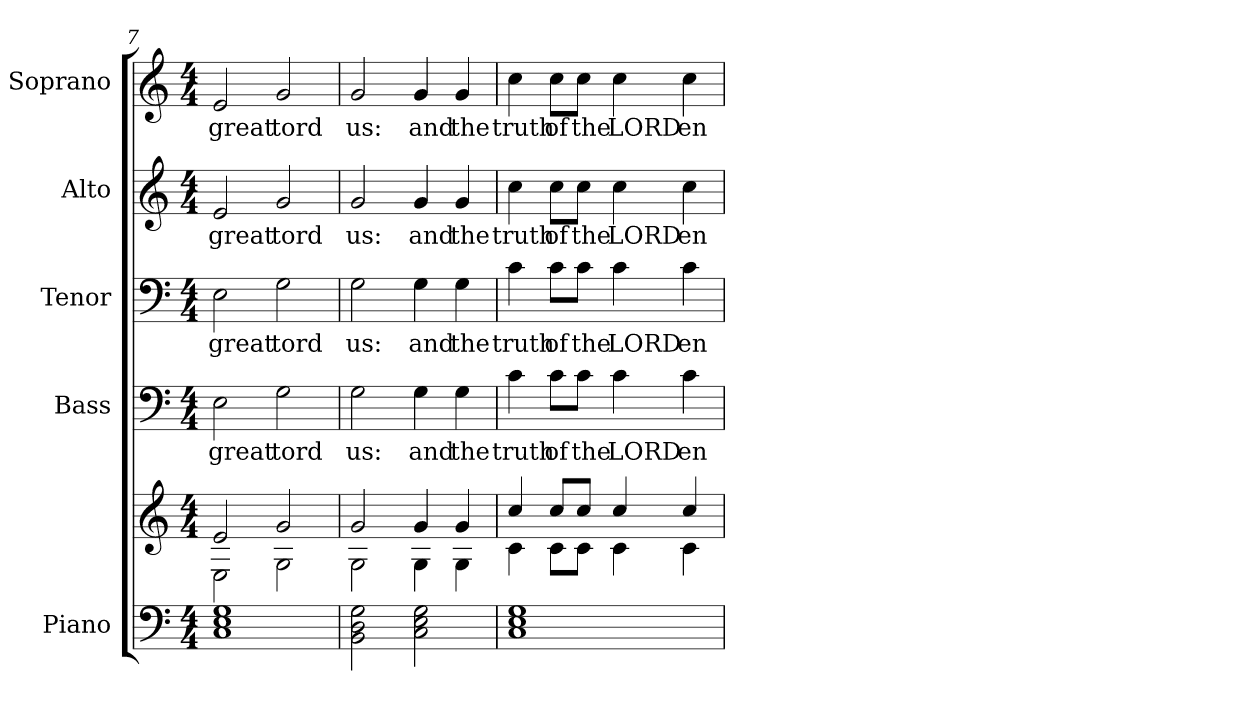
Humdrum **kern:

**kern	**kern	**kern	**text	**kern	**text	**kern	**text	**kern	**text
*part5	*part5	*part4	*part4	*part3	*part3	*part2	*part2	*part1	*part1
*staff6	*staff5	*staff4	*staff4	*staff3	*staff3	*staff2	*staff2	*staff1	*staff1
*I"Piano	*	*I"Bass	*	*I"Tenor	*	*I"Alto	*	*I"Soprano	*
*I'Pno.	*	*I'B.	*	*I'T.	*	*I'A.	*	*I'S.	*
*clefF4	*clefG2	*clefF4	*	*clefF4	*	*clefG2	*	*clefG2	*
*k[]	*k[]	*k[]	*	*k[]	*	*k[]	*	*k[]	*
*M4/4	*M4/4	*M4/4	*	*M4/4	*	*M4/4	*	*M4/4	*
=7	=7	=7	=7	=7	=7	=7	=7	=7	=7
*	*^	*	*	*	*	*	*	*	*
!	!	!	!	!LO:LY:b:color=#000000	!	!	!	!	!	!
!	!	!	!	!	!	!LO:LY:b:color=#000000	!	!	!	!
!	!	!	!	!	!	!	!	!LO:LY:b:color=#000000	!	!
!	!	!	!	!	!	!	!	!	!	!LO:LY:b:color=#000000
1Ci 1Ei 1Gi	2ei/	2Ei\	2Ei\	great	2Ei\	great	2ei/	great	2ei/	great
!	!	!	!	!LO:LY:b:color=#000000	!	!	!	!	!	!
!	!	!	!	!	!	!LO:LY:b:color=#000000	!	!	!	!
!	!	!	!	!	!	!	!	!LO:LY:b:color=#000000	!	!
!	!	!	!	!	!	!	!	!	!	!LO:LY:b:color=#000000
.	2gi/	2Gi\	2Gi\	tord	2Gi\	tord	2gi/	tord	2gi/	tord
=8	=8	=8	=8	=8	=8	=8	=8	=8	=8	=8
!	!	!	!	!LO:LY:b:color=#000000	!	!	!	!	!	!
!	!	!	!	!	!	!LO:LY:b:color=#000000	!	!	!	!
!	!	!	!	!	!	!	!	!LO:LY:b:color=#000000	!	!
!	!	!	!	!	!	!	!	!	!	!LO:LY:b:color=#000000
2BBi\ 2Di 2Gi	2gi/	2Gi\	2Gi\	us:	2Gi\	us:	2gi/	us:	2gi/	us:
!	!	!	!	!LO:LY:b:color=#000000	!	!	!	!	!	!
!	!	!	!	!	!	!LO:LY:b:color=#000000	!	!	!	!
!	!	!	!	!	!	!	!	!LO:LY:b:color=#000000	!	!
!	!	!	!	!	!	!	!	!	!	!LO:LY:b:color=#000000
2Ci\ 2Ei 2Gi	4gi/	4Gi\	4Gi\	and	4Gi\	and	4gi/	and	4gi/	and
!	!	!	!	!LO:LY:b:color=#000000	!	!	!	!	!	!
!	!	!	!	!	!	!LO:LY:b:color=#000000	!	!	!	!
!	!	!	!	!	!	!	!	!LO:LY:b:color=#000000	!	!
!	!	!	!	!	!	!	!	!	!	!LO:LY:b:color=#000000
.	4gi/	4Gi\	4Gi\	the	4Gi\	the	4gi/	the	4gi/	the
!!LO:PB:g=z
=9	=9	=9	=9	=9	=9	=9	=9	=9	=9	=9
!	!	!	!	!LO:LY:b:color=#000000	!	!	!	!	!	!
!	!	!	!	!	!	!LO:LY:b:color=#000000	!	!	!	!
!	!	!	!	!	!	!	!	!LO:LY:b:color=#000000	!	!
!	!	!	!	!	!	!	!	!	!	!LO:LY:b:color=#000000
1Ci 1Ei 1Gi	4cci/	4ci\	4ci\	truth	4ci\	truth	4cci\	truth	4cci\	truth
!	!	!	!	!LO:LY:b:color=#000000	!	!	!	!	!	!
!	!	!	!	!	!	!LO:LY:b:color=#000000	!	!	!	!
!	!	!	!	!	!	!	!	!LO:LY:b:color=#000000	!	!
!	!	!	!	!	!	!	!	!	!	!LO:LY:b:color=#000000
.	8cci/L	8ci\L	8ci\L	of	8ci\L	of	8cci\L	of	8cci\L	of
!	!	!	!	!LO:LY:b:color=#000000	!	!	!	!	!	!
!	!	!	!	!	!	!LO:LY:b:color=#000000	!	!	!	!
!	!	!	!	!	!	!	!	!LO:LY:b:color=#000000	!	!
!	!	!	!	!	!	!	!	!	!	!LO:LY:b:color=#000000
.	8cci/J	8ci\J	8ci\J	the	8ci\J	the	8cci\J	the	8cci\J	the
!	!	!	!	!LO:LY:b:color=#000000	!	!	!	!	!	!
!	!	!	!	!	!	!LO:LY:b:color=#000000	!	!	!	!
!	!	!	!	!	!	!	!	!LO:LY:b:color=#000000	!	!
!	!	!	!	!	!	!	!	!	!	!LO:LY:b:color=#000000
.	4cci/	4ci\	4ci\	LORD	4ci\	LORD	4cci\	LORD	4cci\	LORD
!	!	!	!	!LO:LY:b:color=#000000	!	!	!	!	!	!
!	!	!	!	!	!	!LO:LY:b:color=#000000	!	!	!	!
!	!	!	!	!	!	!	!	!LO:LY:b:color=#000000	!	!
!	!	!	!	!	!	!	!	!	!	!LO:LY:b:color=#000000
.	4cci/	4ci\	4ci\	en-	4ci\	en-	4cci\	en-	4cci\	en-
*	*v	*v	*	*	*	*	*	*	*	*
=	=	=	=	=	=	=	=	=	=
*-	*-	*-	*-	*-	*-	*-	*-	*-	*-
